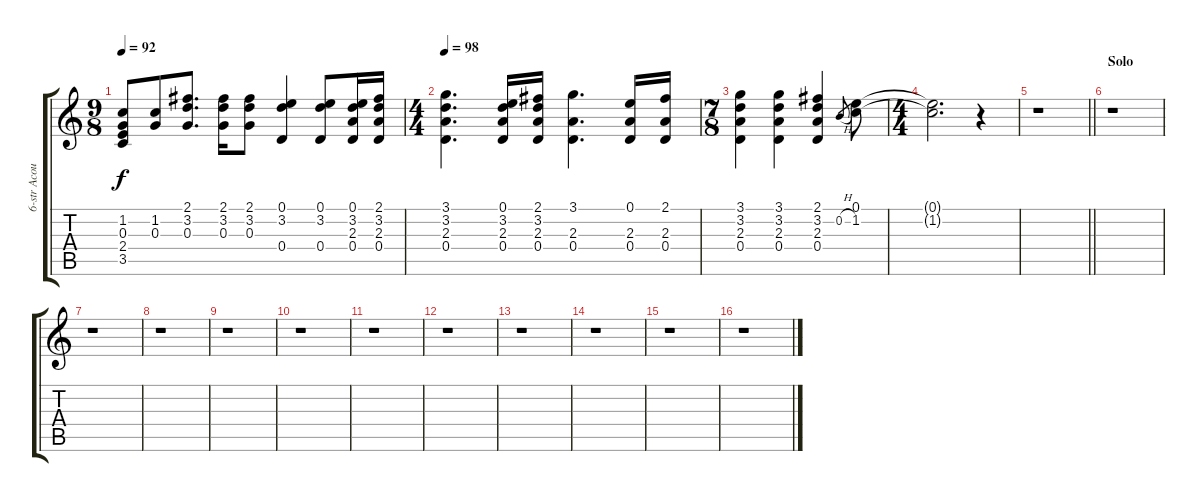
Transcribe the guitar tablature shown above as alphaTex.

\track ("6-str Acoustic (Page)" "6-str Acou") {instrument acousticguitarsteel}
\staff {score tabs}
\tuning (E4 B3 G3 D3 A2 E2) {hide}
\ts (9 8)
\tempo 92
\clef g2
\ks c
(1.2{t} 0.3{t} 2.4{t} 3.5{t}).8{dy f} (1.2 0.3).8 (2.1 3.2 0.3).8{d} (2.1 3.2 0.3).16 (2.1 3.2 0.3).8 (0.1 3.2 0.4).4 (0.1 3.2 0.4).8 (0.1 3.2 2.3 0.4).16 (2.1 3.2 2.3 0.4).16 |
\ts (4 4)
\tempo 98
(3.1 3.2 2.3 0.4).4{d} (0.1 3.2 2.3 0.4).16 (2.1 3.2 2.3 0.4).16 (3.1 2.3 0.4).4{d} (0.1 2.3 0.4).16 (2.1 2.3 0.4).16 |
\ts (7 8)
(3.1 3.2 2.3 0.4).4 (3.1 3.2 2.3 0.4).4 (2.1 3.2 2.3 0.4).4 0.2{h}.8{gr} (0.1 1.2).8 |
\ts (4 4)
(0.1{t} 1.2{t}).2{d} r.4 |
\barLineRight lightlight
r.1 |
\section ("" "Solo")
r.1 |
r.1 |
r.1 |
r.1 |
r.1 |
r.1 |
r.1 |
r.1 |
r.1 |
r.1 |
r.1
